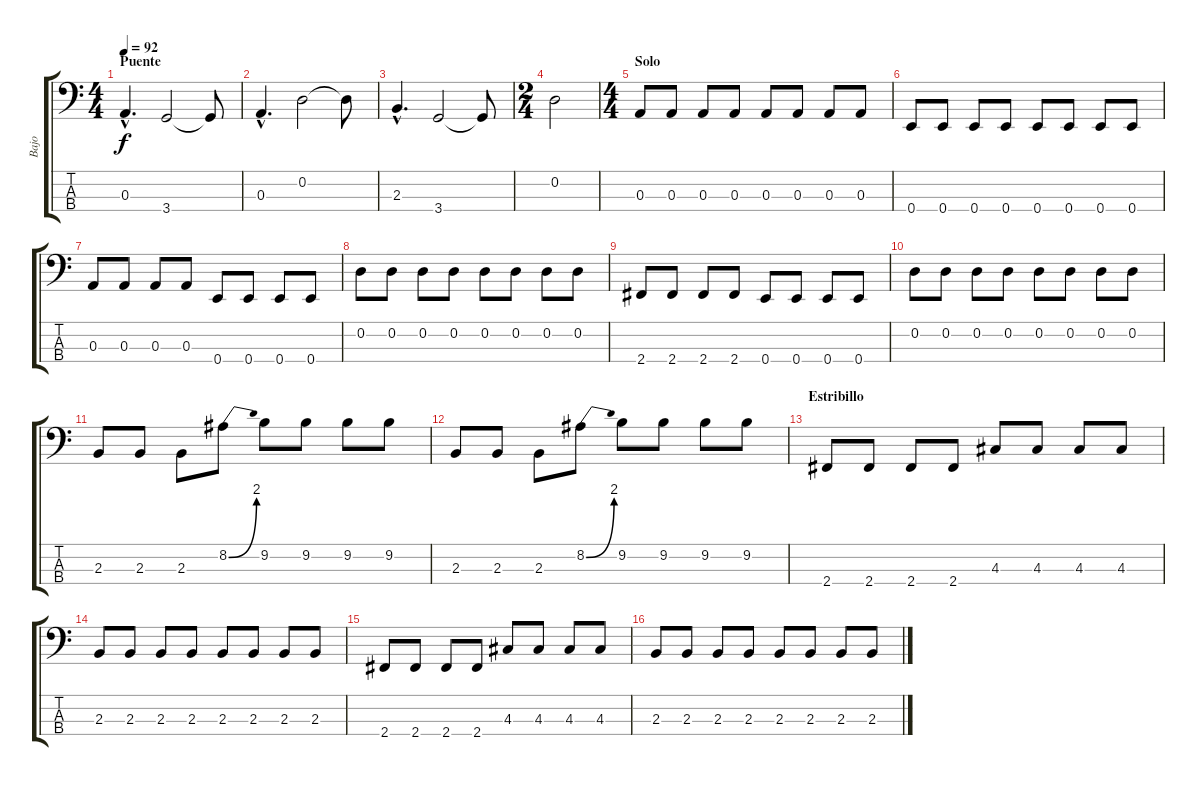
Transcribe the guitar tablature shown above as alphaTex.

\track ("Bajo" "Bajo") {instrument electricbassfinger}
\staff {score tabs}
\tuning (G2 D2 A1 E1) {hide}
\ts (4 4)
\section ("" "Puente")
\tempo 92
\clef f4
\ks c
0.3{hac}.4{d dy f volume 16} 3.4.2 3.4{t}.8 |
0.3{hac}.4{d} 0.2.2 0.2{t}.8 |
2.3{hac}.4{d} 3.4.2 3.4{t}.8 |
\ts (2 4)
0.2.2 |
\ts (4 4)
\section ("" "Solo")
0.3.8 0.3.8 0.3.8 0.3.8 0.3.8 0.3.8 0.3.8 0.3.8 |
0.4.8 0.4.8 0.4.8 0.4.8 0.4.8 0.4.8 0.4.8 0.4.8 |
0.3.8 0.3.8 0.3.8 0.3.8 0.4.8 0.4.8 0.4.8 0.4.8 |
0.2.8 0.2.8 0.2.8 0.2.8 0.2.8 0.2.8 0.2.8 0.2.8 |
2.4.8 2.4.8 2.4.8 2.4.8 0.4.8 0.4.8 0.4.8 0.4.8 |
0.2.8 0.2.8 0.2.8 0.2.8 0.2.8 0.2.8 0.2.8 0.2.8 |
2.3.8 2.3.8 2.3.8 8.2{be (bend 0 0 60 8)}.8 9.2.8 9.2.8 9.2.8 9.2.8 |
2.3.8 2.3.8 2.3.8 8.2{be (bend 0 0 60 8)}.8 9.2.8 9.2.8 9.2.8 9.2.8 |
\section ("" "Estribillo")
2.4.8{volume 14} 2.4.8 2.4.8 2.4.8 4.3.8 4.3.8 4.3.8 4.3.8 |
2.3.8 2.3.8 2.3.8 2.3.8 2.3.8 2.3.8 2.3.8 2.3.8 |
2.4.8 2.4.8 2.4.8 2.4.8 4.3.8 4.3.8 4.3.8 4.3.8 |
2.3.8 2.3.8 2.3.8 2.3.8 2.3.8 2.3.8 2.3.8 2.3.8
